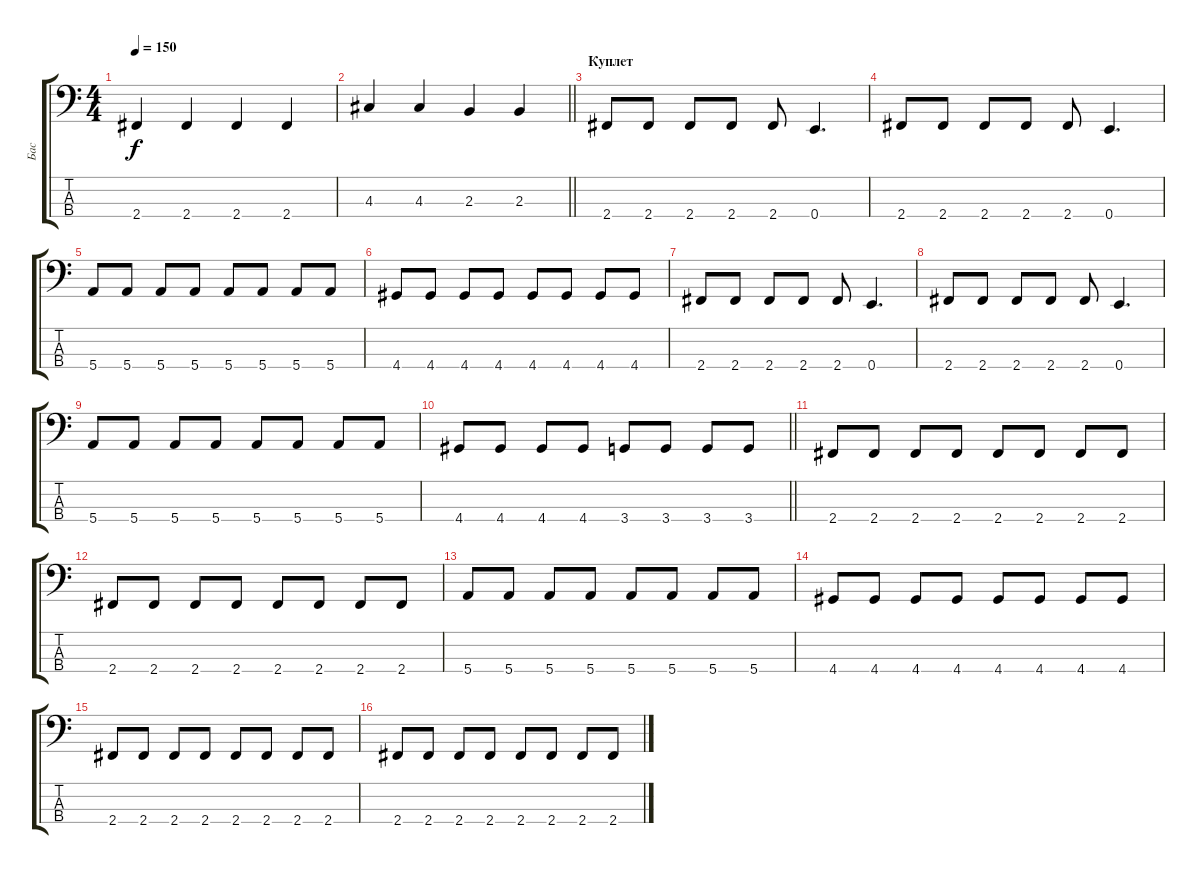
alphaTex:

\track ("Бас" "Бас") {instrument electricbassfinger}
\staff {score tabs}
\tuning (G2 D2 A1 E1) {hide}
\ts (4 4)
\tempo 150
\clef f4
\ks c
2.4.4{dy f} 2.4.4 2.4.4 2.4.4 |
\barLineRight lightlight
4.3.4 4.3.4 2.3.4 2.3.4 |
\section ("" "Куплет")
2.4.8 2.4.8 2.4.8 2.4.8 2.4.8 0.4.4{d} |
2.4.8 2.4.8 2.4.8 2.4.8 2.4.8 0.4.4{d} |
5.4.8 5.4.8 5.4.8 5.4.8 5.4.8 5.4.8 5.4.8 5.4.8 |
4.4.8 4.4.8 4.4.8 4.4.8 4.4.8 4.4.8 4.4.8 4.4.8 |
2.4.8 2.4.8 2.4.8 2.4.8 2.4.8 0.4.4{d} |
2.4.8 2.4.8 2.4.8 2.4.8 2.4.8 0.4.4{d} |
5.4.8 5.4.8 5.4.8 5.4.8 5.4.8 5.4.8 5.4.8 5.4.8 |
\barLineRight lightlight
4.4.8 4.4.8 4.4.8 4.4.8 3.4.8 3.4.8 3.4.8 3.4.8 |
\section ("" " ")
2.4.8 2.4.8 2.4.8 2.4.8 2.4.8 2.4.8 2.4.8 2.4.8 |
2.4.8 2.4.8 2.4.8 2.4.8 2.4.8 2.4.8 2.4.8 2.4.8 |
5.4.8 5.4.8 5.4.8 5.4.8 5.4.8 5.4.8 5.4.8 5.4.8 |
4.4.8 4.4.8 4.4.8 4.4.8 4.4.8 4.4.8 4.4.8 4.4.8 |
2.4.8 2.4.8 2.4.8 2.4.8 2.4.8 2.4.8 2.4.8 2.4.8 |
2.4.8 2.4.8 2.4.8 2.4.8 2.4.8 2.4.8 2.4.8 2.4.8
